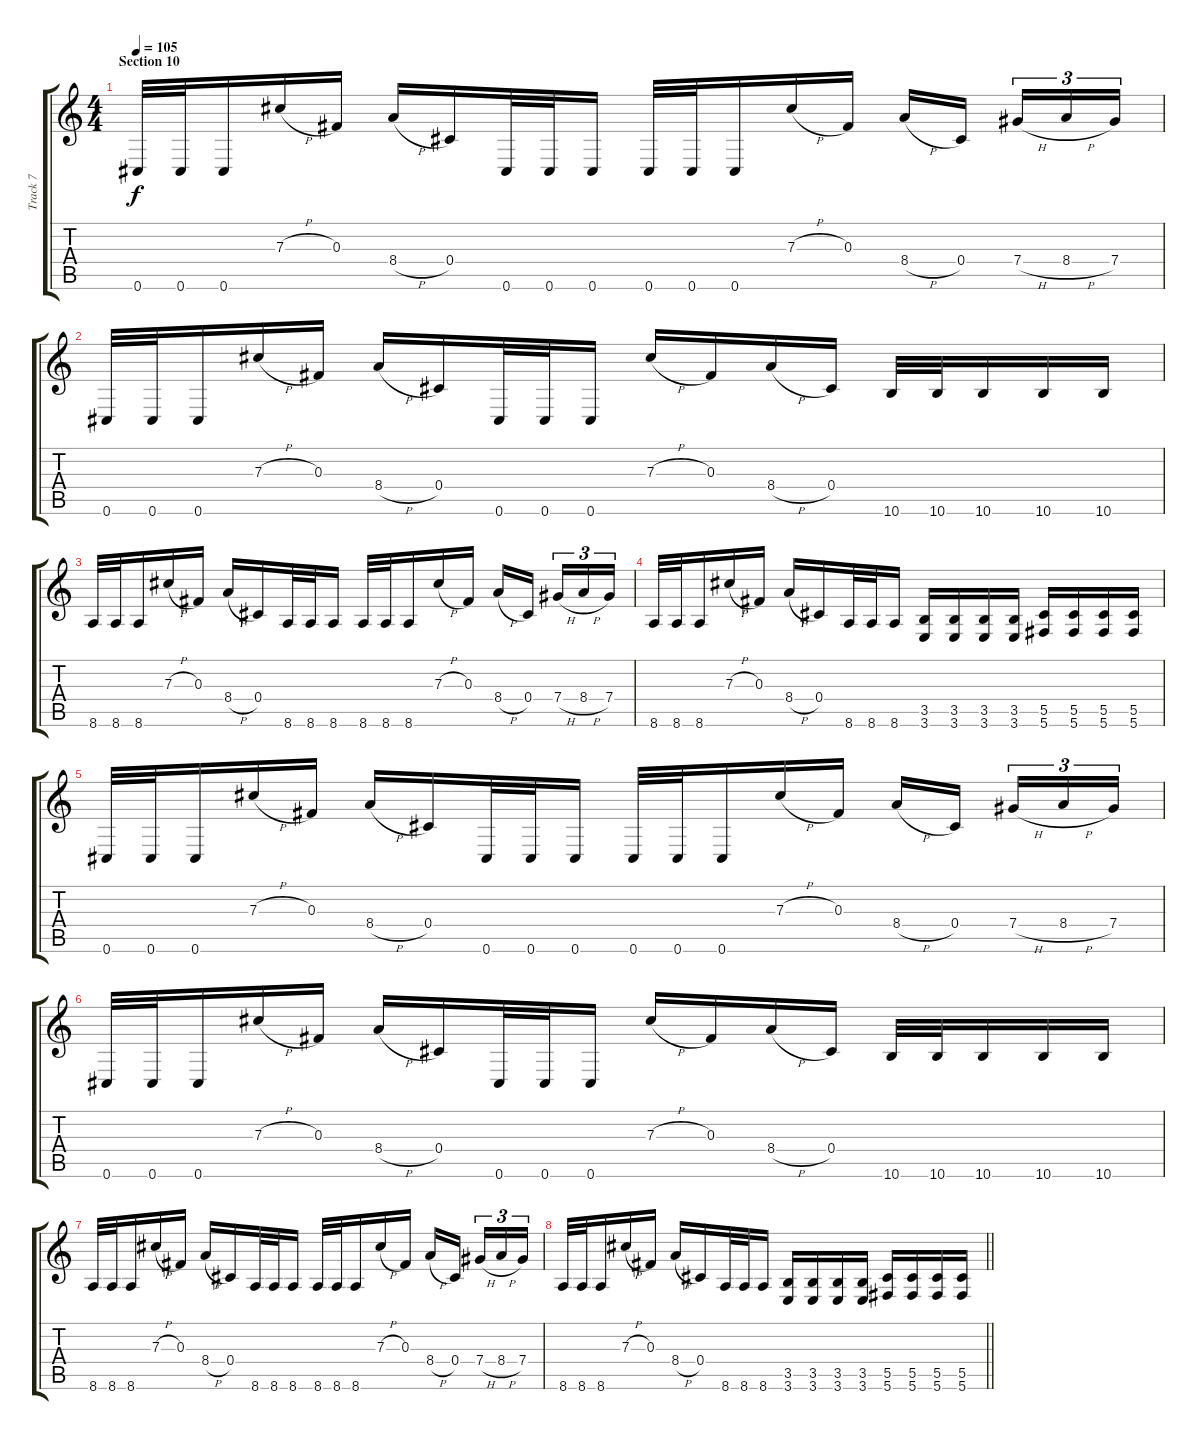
\track ("Track 7" "Track 7") {instrument distortionguitar}
\staff {score tabs}
\tuning (Eb4 Bb3 Gb3 Db3 Ab2 Db2) {hide}
\ts (4 4)
\section ("" "Section 10")
\tempo 105
\clef g2
\ks c
0.6.32{dy f} 0.6.32 0.6.16 7.3{h}.16 0.3.16 8.4{h}.16 0.4.16 0.6.32 0.6.32 0.6.16 0.6.32 0.6.32 0.6.16 7.3{h}.16 0.3.16 8.4{h}.16 0.4.16{beam splitsecondary} 7.4{h}.16{tu (3 2)} 8.4{h}.16{tu (3 2)} 7.4.16{tu (3 2)} |
0.6.32 0.6.32 0.6.16 7.3{h}.16 0.3.16 8.4{h}.16 0.4.16 0.6.32 0.6.32 0.6.16 7.3{h}.16 0.3.16 8.4{h}.16 0.4.16 10.6.32 10.6.32 10.6.16 10.6.16 10.6.16 |
8.6.32 8.6.32 8.6.16 7.3{h}.16 0.3.16 8.4{h}.16 0.4.16 8.6.32 8.6.32 8.6.16 8.6.32 8.6.32 8.6.16 7.3{h}.16 0.3.16 8.4{h}.16 0.4.16{beam splitsecondary} 7.4{h}.16{tu (3 2)} 8.4{h}.16{tu (3 2)} 7.4.16{tu (3 2)} |
8.6.32 8.6.32 8.6.16 7.3{h}.16 0.3.16 8.4{h}.16 0.4.16 8.6.32 8.6.32 8.6.16 (3.5 3.6).16 (3.5 3.6).16 (3.5 3.6).16 (3.5 3.6).16 (5.5 5.6).16 (5.5 5.6).16 (5.5 5.6).16 (5.5 5.6).16 |
0.6.32 0.6.32 0.6.16 7.3{h}.16 0.3.16 8.4{h}.16 0.4.16 0.6.32 0.6.32 0.6.16 0.6.32 0.6.32 0.6.16 7.3{h}.16 0.3.16 8.4{h}.16 0.4.16{beam splitsecondary} 7.4{h}.16{tu (3 2)} 8.4{h}.16{tu (3 2)} 7.4.16{tu (3 2)} |
0.6.32 0.6.32 0.6.16 7.3{h}.16 0.3.16 8.4{h}.16 0.4.16 0.6.32 0.6.32 0.6.16 7.3{h}.16 0.3.16 8.4{h}.16 0.4.16 10.6.32 10.6.32 10.6.16 10.6.16 10.6.16 |
8.6.32 8.6.32 8.6.16 7.3{h}.16 0.3.16 8.4{h}.16 0.4.16 8.6.32 8.6.32 8.6.16 8.6.32 8.6.32 8.6.16 7.3{h}.16 0.3.16 8.4{h}.16 0.4.16{beam splitsecondary} 7.4{h}.16{tu (3 2)} 8.4{h}.16{tu (3 2)} 7.4.16{tu (3 2)} |
\barLineRight lightlight
8.6.32 8.6.32 8.6.16 7.3{h}.16 0.3.16 8.4{h}.16 0.4.16 8.6.32 8.6.32 8.6.16 (3.5 3.6).16 (3.5 3.6).16 (3.5 3.6).16 (3.5 3.6).16 (5.5 5.6).16 (5.5 5.6).16 (5.5 5.6).16 (5.5 5.6).16
